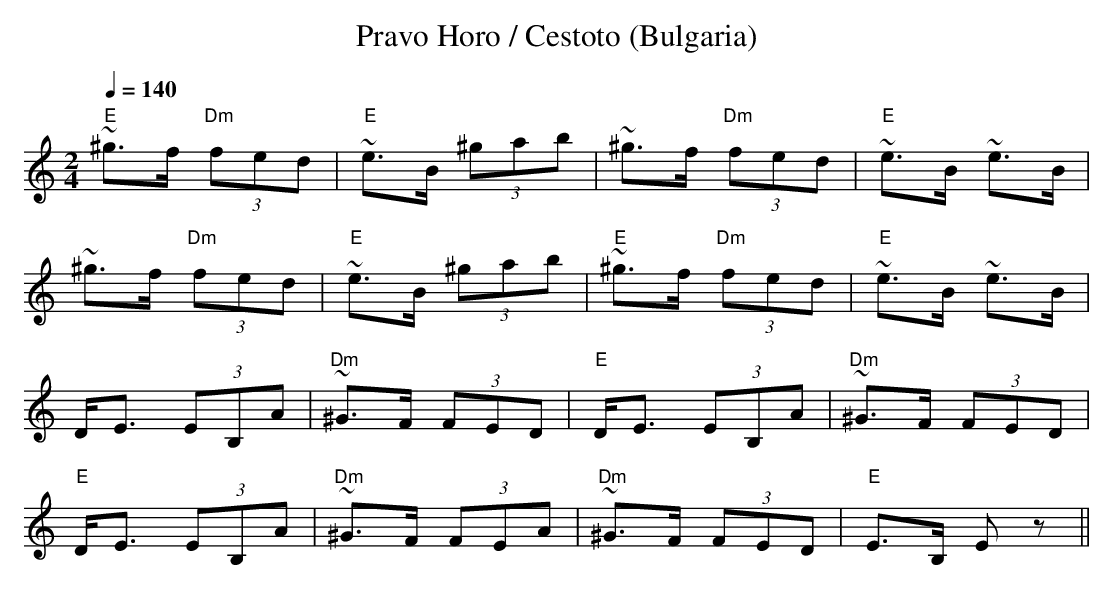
X:1
T:Pravo Horo / Cestoto (Bulgaria)
M:2/4
L:1/8
Q:1/4=140
K:C
"E" ~^g3/2f/2 "Dm" (3fed | "E" ~e3/2B/2 (3^gab |
~^g3/2f/2 "Dm" (3fed | "E" ~e3/2B/2 ~e3/2B/2 | !
~^g3/2f/2 "Dm" (3fed | "E" ~e3/2B/2 (3^gab |
"E" ~^g3/2f/2 "Dm" (3fed | "E" ~e3/2B/2 ~e3/2B/2 | !
D/2E3/2 (3EB,A | "Dm" ~^G3/2F/2 (3FED |
"E" D/2E3/2 (3EB,A | "Dm" ~^G3/2F/2 (3FED | !
"E" D/2E3/2 (3EB,A | "Dm" ~^G3/2F/2 (3FEA |
"Dm" ~^G3/2F/2 (3FED | "E" E3/2B,/2 E z ||
